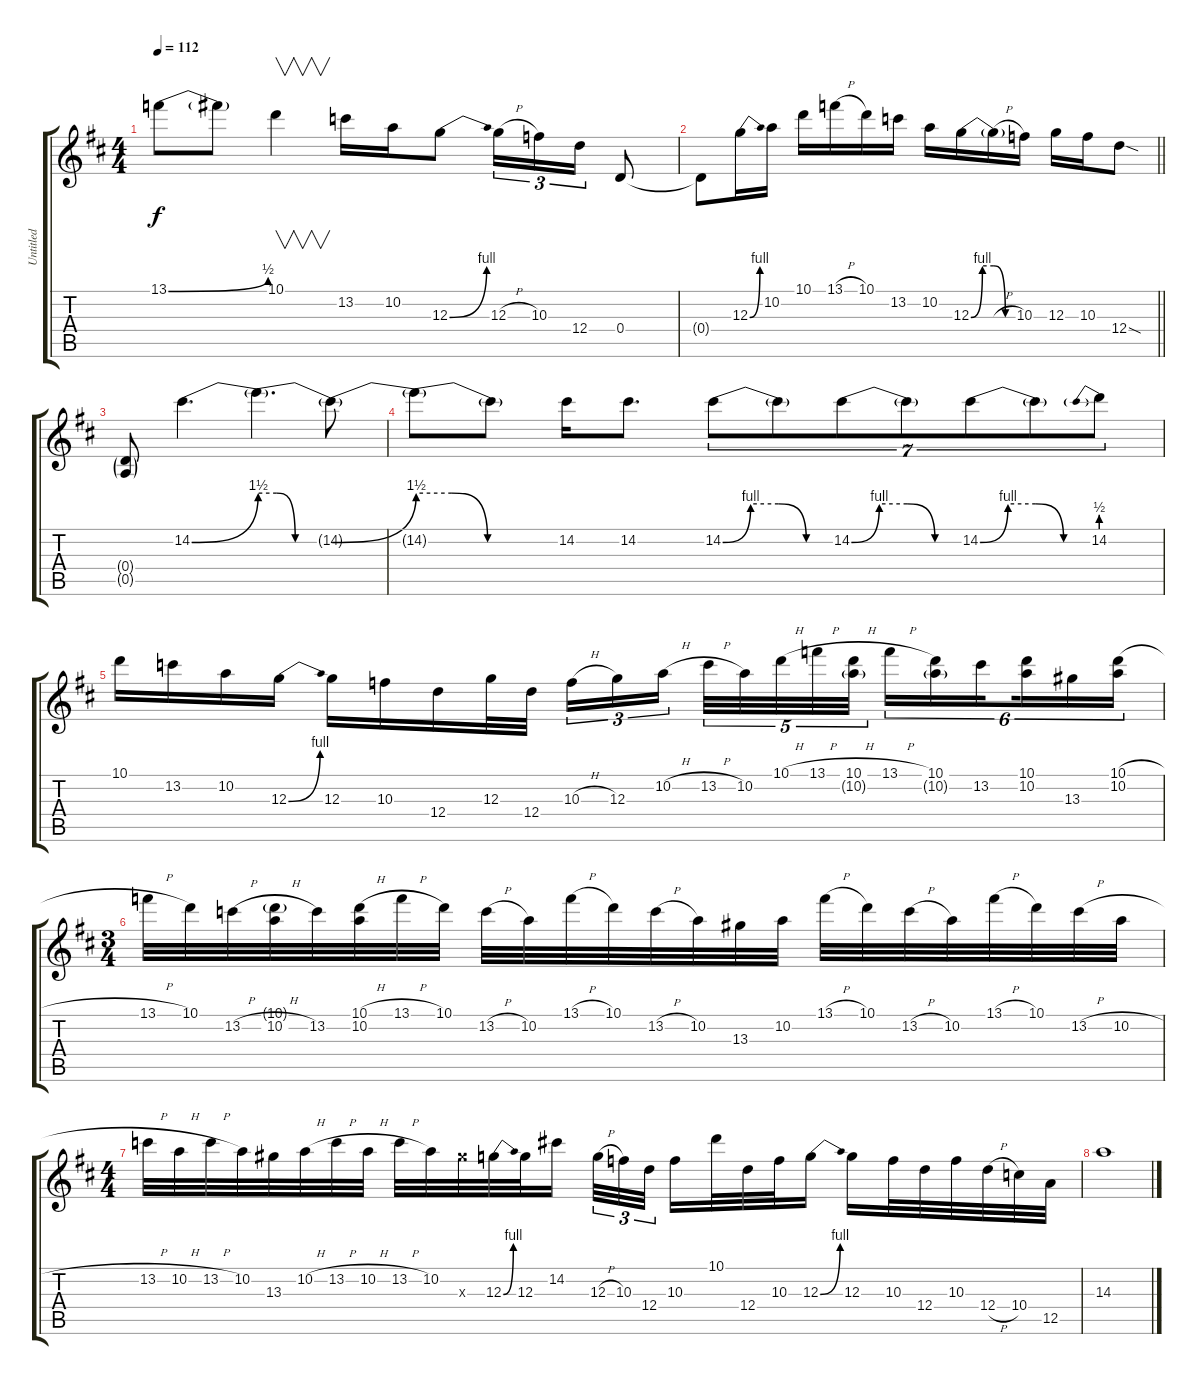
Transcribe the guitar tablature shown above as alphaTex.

\track ("Untitled" "Untitled") {instrument distortionguitar}
\staff {score tabs}
\tuning (E4 B3 G3 D3 A2 E2) {hide}
\ts (4 4)
\tempo 112
\clef g2
\ks d
13.1{be (bend 0 0 60 2)}.8{dy f} 13.1{t}.8 10.1.4{v} 13.2.16 10.2.16 12.3{be (bend 0 0 60 4)}.8 12.3{h}.16{tu (3 2)} 10.3.16{tu (3 2)} 12.4.16{tu (3 2)} 0.4.8 |
\barLineRight lightlight
0.4{t}.8 12.3{be (bend 0 0 60 4)}.16 10.2.16 10.1.16 13.1{h}.16 10.1.16 13.2.16 10.2.16 12.3{be (custom 0 0 15 4 30 4 45 0 60 0)}.16 12.3{h t}.16 10.3.16 12.3.16 10.3.16 12.4{sod}.8 |
(0.4{g} 0.5{g}).8 14.2{be (bend 0 0 60 6)}.4{d} 14.2{be (custom 0 6 15 6 30 0 60 0) t}.4{d} 14.2{be (bend 0 0 60 6) t}.8 |
14.2{be (custom 0 6 15 6 30 0 60 0) t}.8 14.2{t}.8 14.2.16 14.2.8{d} 14.2{be (custom 0 0 15 4 30 4 45 0 60 0)}.8{tu (7 4)} 14.2{t}.8{tu (7 4)} 14.2{be (custom 0 0 15 4 30 4 45 0 60 0)}.8{tu (7 4)} 14.2{t}.8{tu (7 4)} 14.2{be (custom 0 0 15 4 30 4 45 0 60 0)}.8{tu (7 4)} 14.2{t}.8{tu (7 4)} 14.2{be (prebend 0 2 60 2)}.8{tu (7 4)} |
10.1.16 13.2.16 10.2.16 12.3{be (bend 0 0 60 4)}.16 12.3.16 10.3.16 12.4.16 12.3.32 12.4.32 10.3{h}.16{tu (3 2)} 12.3.16{tu (3 2)} 10.2{h}.16{tu (3 2) beam splitsecondary} 13.2{h}.32{tu (5 4)} 10.2.32{tu (5 4)} 10.1{h}.32{tu (5 4)} 13.1{h}.32{tu (5 4)} (10.1{h} 10.2{g}).32{tu (5 4)} 13.1{h}.16{tu (6 4)} (10.1 10.2{g}).16{tu (6 4)} 13.2.16{tu (6 4) beam splitsecondary} (10.1 10.2).16{tu (6 4)} 13.3.16{tu (6 4)} (10.1{h} 10.2).16{tu (6 4)} |
\ts (3 4)
13.1{h}.32 10.1.32 13.2{h}.32 (10.1{g} 10.2{h}).32 13.2.32 (10.1{h} 10.2).32 13.1{h}.32 10.1.32 13.2{h}.32 10.2.32 13.1{h}.32 10.1.32 13.2{h}.32 10.2.32 13.3.32 10.2.32 13.1{h}.32 10.1.32 13.2{h}.32 10.2.32 13.1{h}.32 10.1.32 13.2{h}.32 10.2{h}.32 |
\ts (4 4)
13.2{h}.32 10.2{h}.32 13.2{h}.32 10.2.32 13.3.32 10.2{h}.32 13.2{h}.32 10.2{h}.32 13.2{h}.32 10.2.32 13.3{x}.32 12.3{be (bend 0 0 60 4)}.32 12.3.32 14.2.16{beam splitsecondary} 12.3{h}.32{tu (3 2)} 10.3.32{tu (3 2)} 12.4.32{tu (3 2) beam splitsecondary} 10.3.16 10.1.32 12.4.32 10.3.32 12.3{be (bend 0 0 60 4)}.16 12.3.16 10.3.32 12.4.32 10.3.32 12.4{h}.32 10.4.32 12.5.32 |
14.3.1
